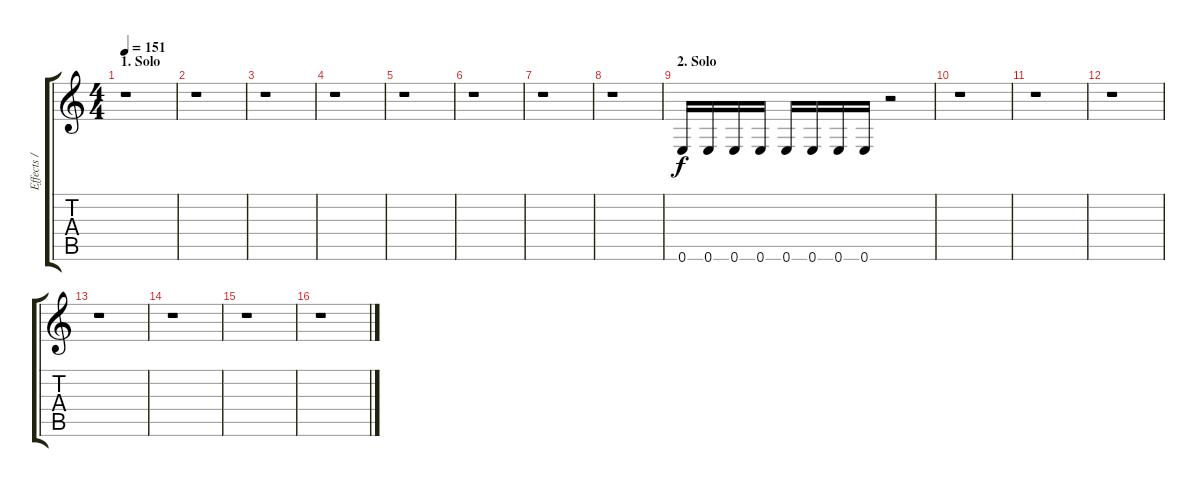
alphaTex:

\track ("Effects / Fills" "Effects / ") {instrument distortionguitar}
\staff {score tabs}
\tuning (E4 B3 G3 D3 A2 E2) {hide}
\ts (4 4)
\section ("" "1. Solo")
\tempo 151
\clef g2
\ks c
r.1{dy f} |
r.1 |
r.1 |
r.1 |
r.1 |
r.1 |
r.1 |
r.1 |
\section ("" "2. Solo")
0.6.16 0.6.16 0.6.16 0.6.16 0.6.16 0.6.16 0.6.16 0.6.16 r.2 |
r.1 |
r.1 |
r.1 |
r.1 |
r.1 |
r.1 |
r.1
